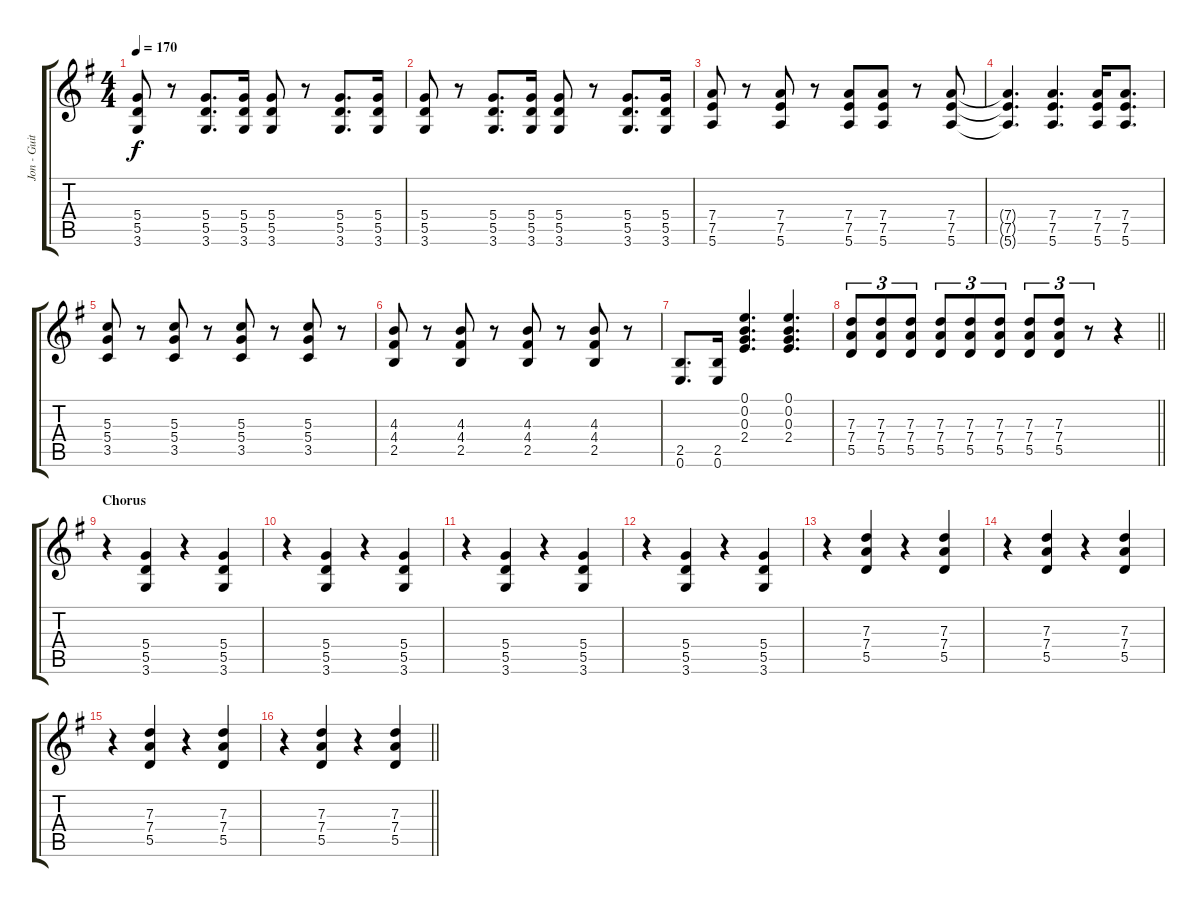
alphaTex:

\track ("Jon - Guitar" "Jon - Guit") {instrument electricguitarclean}
\staff {score tabs}
\tuning (E4 B3 G3 D3 A2 E2) {hide}
\ts (4 4)
\tempo 170
\clef g2
\ks g
(5.4 5.5 3.6).8{dy f} r.8 (5.4 5.5 3.6).8{d} (5.4 5.5 3.6).16 (5.4 5.5 3.6).8 r.8 (5.4 5.5 3.6).8{d} (5.4 5.5 3.6).16 |
(5.4 5.5 3.6).8 r.8 (5.4 5.5 3.6).8{d} (5.4 5.5 3.6).16 (5.4 5.5 3.6).8 r.8 (5.4 5.5 3.6).8{d} (5.4 5.5 3.6).16 |
(7.4 7.5 5.6).8 r.8 (7.4 7.5 5.6).8 r.8 (7.4 7.5 5.6).8 (7.4 7.5 5.6).8 r.8 (7.4 7.5 5.6).8 |
(7.4{t} 7.5{t} 5.6{t}).4{d} (7.4 7.5 5.6).4{d} (7.4 7.5 5.6).16 (7.4 7.5 5.6).8{d} |
(5.3 5.4 3.5).8 r.8 (5.3 5.4 3.5).8 r.8 (5.3 5.4 3.5).8 r.8 (5.3 5.4 3.5).8 r.8 |
(4.3 4.4 2.5).8 r.8 (4.3 4.4 2.5).8 r.8 (4.3 4.4 2.5).8 r.8 (4.3 4.4 2.5).8 r.8 |
(2.5 0.6).8{d} (2.5 0.6).16 (0.1 0.2 0.3 2.4).4{d} (0.1 0.2 0.3 2.4).4{d} |
\barLineRight lightlight
(7.3 7.4 5.5).8{tu (3 2)} (7.3 7.4 5.5).8{tu (3 2)} (7.3 7.4 5.5).8{tu (3 2)} (7.3 7.4 5.5).8{tu (3 2)} (7.3 7.4 5.5).8{tu (3 2)} (7.3 7.4 5.5).8{tu (3 2)} (7.3 7.4 5.5).8{tu (3 2)} (7.3 7.4 5.5).8{tu (3 2)} r.8{tu (3 2)} r.4 |
\section ("" "Chorus")
r.4{instrument electricguitarclean} (5.4 5.5 3.6).4 r.4 (5.4 5.5 3.6).4 |
r.4 (5.4 5.5 3.6).4 r.4 (5.4 5.5 3.6).4 |
r.4 (5.4 5.5 3.6).4 r.4 (5.4 5.5 3.6).4 |
r.4 (5.4 5.5 3.6).4 r.4 (5.4 5.5 3.6).4 |
r.4 (7.3 7.4 5.5).4 r.4 (7.3 7.4 5.5).4 |
r.4 (7.3 7.4 5.5).4 r.4 (7.3 7.4 5.5).4 |
r.4 (7.3 7.4 5.5).4 r.4 (7.3 7.4 5.5).4 |
\barLineRight lightlight
r.4 (7.3 7.4 5.5).4 r.4 (7.3 7.4 5.5).4
